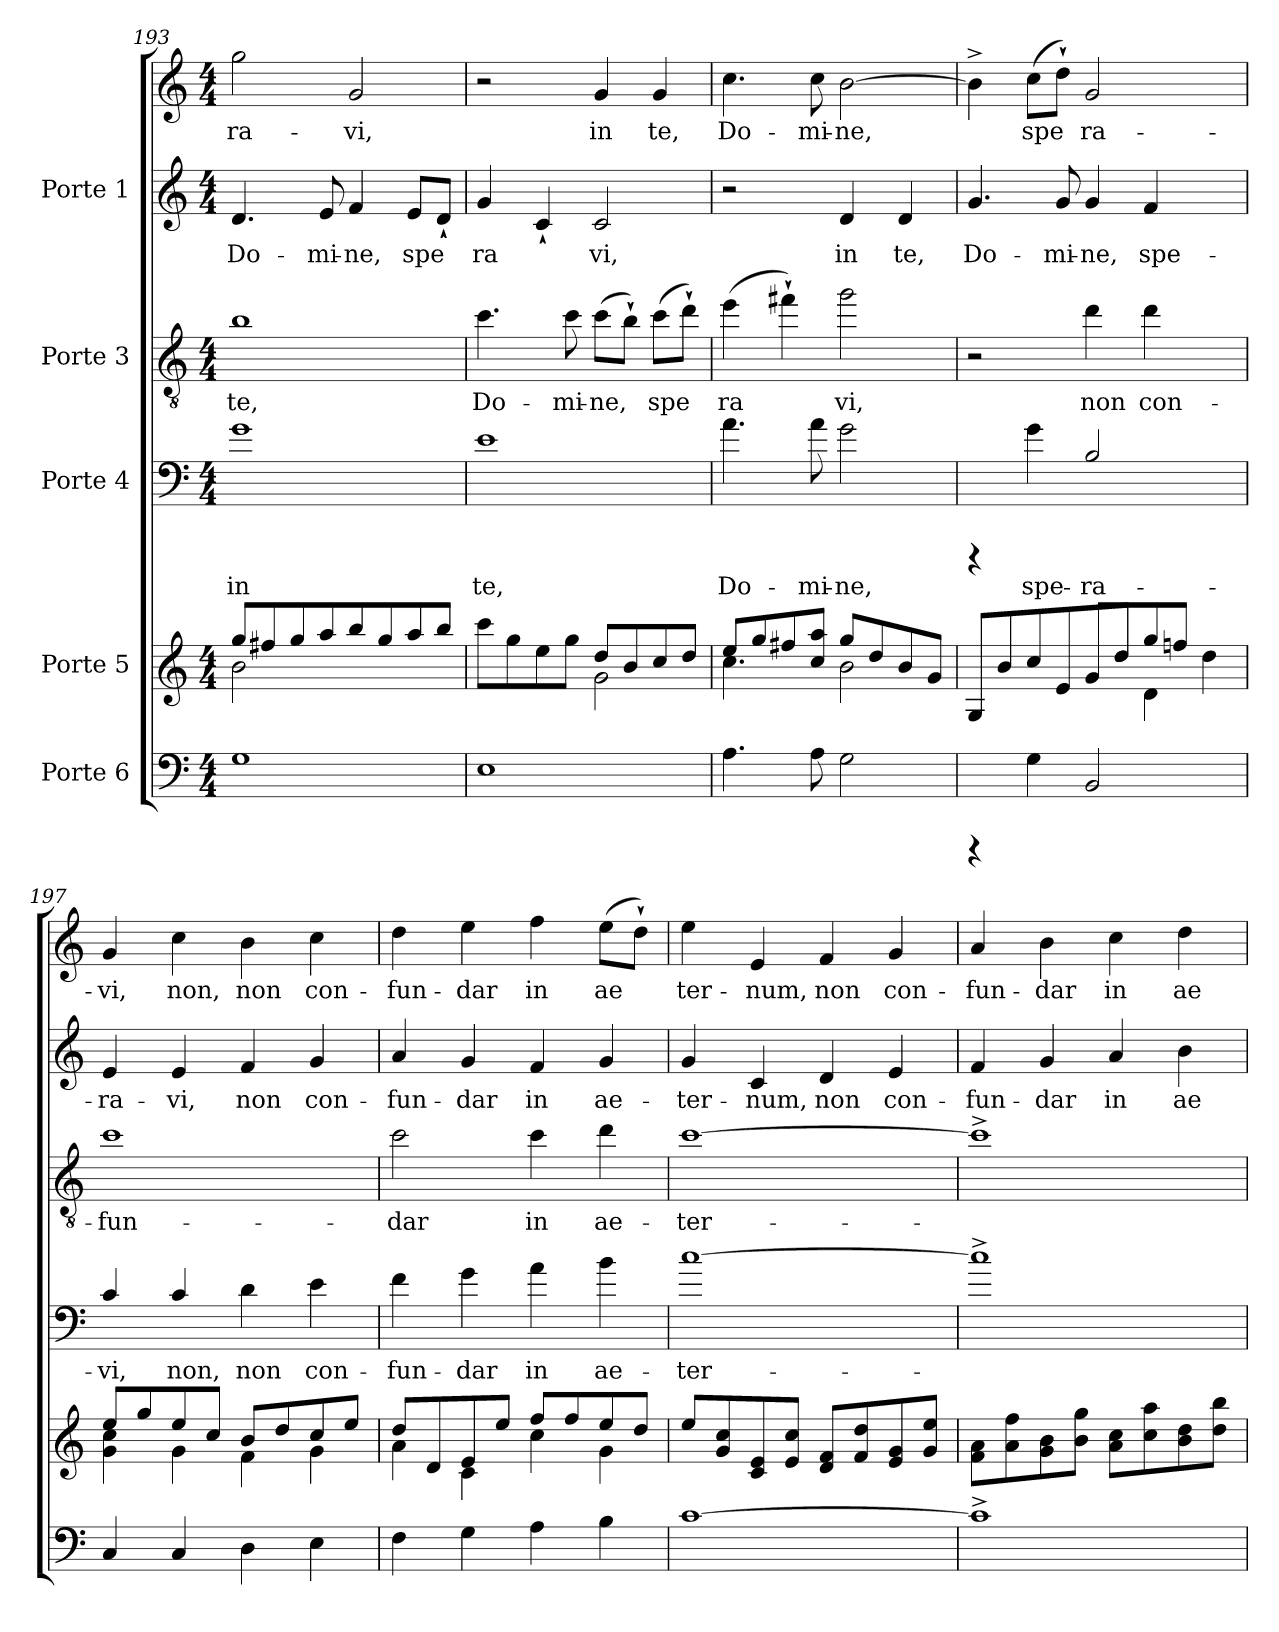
**kern	**kern	**kern	**text	**kern	**text	**kern	**text	**kern	**text
*part5	*part4	*part3	*part3	*part2	*part2	*part1	*part1	*part1	*part1
*staff6	*staff5	*staff4	*staff4	*staff3	*staff3	*staff2	*staff2	*staff1	*staff1
*I"Porte 6	*I"Porte 5	*I"Porte 4	*	*I"Porte 3	*	*I"Porte 1	*	*	*
*clefF4	*clefG2	*clefF4	*	*clefGv2	*	*clefG2	*	*clefG2	*
*	*	*ITrd7c12	*	*ITrd7c12	*	*	*	*	*
*M4/4	*M4/4	*M4/4	*	*M4/4	*	*M4/4	*	*M4/4	*
=193	=193	=193	=193	=193	=193	=193	=193	=193	=193
*	*^	*	*	*	*	*	*	*	*
!	!	!	!	!LO:LY:b	!	!LO:LY:b	!	!LO:LY:b	!	!LO:LY:b
1G	2b\	8gg/L	1G	in	1B	te,	4.d/	Do-	2gg\	ra-
.	.	8ff#X/	.	.	.	.	.	.	.	.
.	.	8gg/	.	.	.	.	.	.	.	.
!	!	!	!	!	!	!	!	!LO:LY:b	!	!
.	.	8aa/	.	.	.	.	8e/	-mi-	.	.
!	!	!	!	!	!	!	!	!LO:LY:b	!	!LO:LY:b
.	2ryy	8bb/	.	.	.	.	4f/	-ne,	2g/	-vi,
.	.	8gg/	.	.	.	.	.	.	.	.
!	!	!	!	!	!	!	!	!LO:LY:b	!	!
.	.	8aa/	.	.	.	.	8e/L	spe-	.	.
!	!	!	!	!	!	!	!	!LO:LY:b	!	!
.	.	8bb/J	.	.	.	.	8d`</J	--	.	.
!!LO:PB:g=z
=194	=194	=194	=194	=194	=194	=194	=194	=194	=194	=194
!	!	!	!	!LO:LY:b	!	!LO:LY:b	!	!LO:LY:b	!	!
1E	8ccc\L	2ryy	1E	te,	4.c\	Do-	4g/	ra-	2r	.
.	8gg\	.	.	.	.	.	.	.	.	.
!	!	!	!	!	!	!	!	!LO:LY:b	!	!
.	8ee\	.	.	.	.	.	4c`</	-	.	.
!	!	!	!	!	!	!LO:LY:b	!	!	!	!
.	8gg\J	.	.	.	8c\	-mi-	.	.	.	.
!	!	!	!	!	!	!LO:LY:b	!	!LO:LY:b	!	!LO:LY:b
.	2g\	8dd/L	.	.	(>8c\L	-ne,	2c/	vi,	4g/	-in
!	!	!	!	!	!	!LO:LY:b	!	!	!	!
.	.	8b/	.	.	8B`>\J)	.	.	.	.	.
!	!	!	!	!	!	!LO:LY:b	!	!	!	!LO:LY:b
.	.	8cc/	.	.	(>8c\L	spe-	.	.	4g/	te,
!	!	!	!	!	!	!LO:LY:b	!	!	!	!
.	.	8dd/J	.	.	8d`>\J)	--	.	.	.	.
=195	=195	=195	=195	=195	=195	=195	=195	=195	=195	=195
!	!	!	!	!LO:LY:b	!	!LO:LY:b	!	!	!	!LO:LY:b
4.A\	4.cc\	8ee/L	4.A\	Do-	(>4e\	-ra-	2r	.	4.cc\	Do-
.	.	8gg/	.	.	.	.	.	.	.	.
!	!	!	!	!	!	!LO:LY:b	!	!	!	!
.	.	8ff#X/	.	.	4f#X`>\)	-	.	.	.	.
!	!	!	!	!LO:LY:b	!	!	!	!	!	!LO:LY:b
8A\	8ryy	8aa/ 8cc/J	8A\	-mi-	.	.	.	.	8cc\	-mi-
!	!	!	!	!LO:LY:b	!	!LO:LY:b	!	!LO:LY:b	!	!LO:LY:b
2G\	2b\	8gg/L	2G\	-ne,	2g\	vi,	4d/	in	[>2b\	-ne,
.	.	8dd/	.	.	.	.	.	.	.	.
!	!	!	!	!	!	!	!	!LO:LY:b	!	!
.	.	8b/	.	.	.	.	4d/	te,	.	.
.	.	8g/J	.	.	.	.	.	.	.	.
=196	=196	=196	=196	=196	=196	=196	=196	=196	=196	=196
!	!	!	!	!	!	!	!	!LO:LY:b	!	!LO:LY:b
4rCCC	8G/L	2ryy	4rCCC	.	2r	.	4.g/	-Do-	4b^>\]	.
.	8b/	.	.	.	.	.	.	.	.	.
!	!	!	!	!LO:LY:b	!	!	!	!	!	!LO:LY:b
4G\	8cc/	.	4G\	spe-	.	.	.	.	(>8cc\L	spe-
!	!	!	!	!	!	!	!	!LO:LY:b	!	!LO:LY:b
.	4e\	.	.	.	.	.	8g/	-mi-	8dd`>\J)	-
!	!	!	!	!LO:LY:b	!	!LO:LY:b	!	!LO:LY:b	!	!LO:LY:b
2BB/	.	8g/L	2BB/	-ra-	4d\	non	4g/	-ne,	2g/	ra-
.	8dd/J	8dd/	.	.	.	.	.	.	.	.
!	!	!	!	!	!	!LO:LY:b	!	!LO:LY:b	!	!
.	4d\	8gg/	.	.	4d\	con-	4f/	spe-	.	.
.	.	8ffn/J	.	.	.	.	.	.	.	.
4ryy	4dd\	4ryy	4ryy	.	4ryy	.	4ryy	.	4ryy	.
=197	=197	=197	=197	=197	=197	=197	=197	=197	=197	=197
!	!	!	!	!LO:LY:b	!	!LO:LY:b	!	!LO:LY:b	!	!LO:LY:b
4C/	4cc\ 4g\	8ee/L	4C/	-vi,	1c	-fun-	4e/	-ra-	4g/	-vi,
.	.	8gg/	.	.	.	.	.	.	.	.
!	!	!	!	!LO:LY:b	!	!	!	!LO:LY:b	!	!LO:LY:b
4C/	4g\	8ee/	4C/	non,	.	.	4e/	-vi,	4cc\	non,
.	.	8cc/J	.	.	.	.	.	.	.	.
!	!	!	!	!LO:LY:b	!	!	!	!LO:LY:b	!	!LO:LY:b
4D\	4f\	8b/L	4D\	non	.	.	4f/	non	4b\	non
.	.	8dd/	.	.	.	.	.	.	.	.
!	!	!	!	!LO:LY:b	!	!	!	!LO:LY:b	!	!LO:LY:b
4E\	4g\	8cc/	4E\	con-	.	.	4g/	con-	4cc\	con-
.	.	8ee/J	.	.	.	.	.	.	.	.
=198	=198	=198	=198	=198	=198	=198	=198	=198	=198	=198
!	!	!	!	!LO:LY:b	!	!LO:LY:b	!	!LO:LY:b	!	!LO:LY:b
4F\	4a\	8dd/L	4F\	-fun-	2c\	-dar	4a/	-fun-	4dd\	-fun-
.	.	8d/	.	.	.	.	.	.	.	.
!	!	!	!	!LO:LY:b	!	!	!	!LO:LY:b	!	!LO:LY:b
4G\	4c\	8e/	4G\	-dar	.	.	4g/	-dar	4ee\	-dar
.	.	8ee/J	.	.	.	.	.	.	.	.
!	!	!	!	!LO:LY:b	!	!LO:LY:b	!	!LO:LY:b	!	!LO:LY:b
4A\	4cc\	8ff/L	4A\	in	4c\	in	4f/	in	4ff\	in
.	.	8ff/	.	.	.	.	.	.	.	.
!	!	!	!	!LO:LY:b	!	!LO:LY:b	!	!LO:LY:b	!	!LO:LY:b
4B\	4g\	8ee/	4B\	ae-	4d\	ae-	4g/	ae-	(>8ee\L	ae-
!	!	!	!	!	!	!	!	!	!	!LO:LY:b
.	.	8dd/J	.	.	.	.	.	.	8dd`>\J)	--
=199	=199	=199	=199	=199	=199	=199	=199	=199	=199	=199
!	!	!	!	!LO:LY:b	!	!LO:LY:b	!	!LO:LY:b	!	!LO:LY:b
*	*v	*v	*	*	*	*	*	*	*	*
[>1c	8ee/L	[>1c	-ter-	[>1c	-ter-	4g/	-ter-	4ee\	-ter-
.	8cc/ 8g/	.	.	.	.	.	.	.	.
!	!	!	!	!	!	!	!LO:LY:b	!	!LO:LY:b
.	8e/ 8c/	.	.	.	.	4c/	-num,	4e/	-num,
.	8cc/ 8e/J	.	.	.	.	.	.	.	.
!	!	!	!	!	!	!	!LO:LY:b	!	!LO:LY:b
.	8f/ 8d/L	.	.	.	.	4d/	non	4f/	non
.	8dd/ 8f/	.	.	.	.	.	.	.	.
!	!	!	!	!	!	!	!LO:LY:b	!	!LO:LY:b
.	8g/ 8e/	.	.	.	.	4e/	con-	4g/	con-
.	8ee/ 8g/J	.	.	.	.	.	.	.	.
!!LO:LB:g=z
=200	=200	=200	=200	=200	=200	=200	=200	=200	=200
!	!	!	!	!	!	!	!LO:LY:b	!	!LO:LY:b
1c^>]	8a\ 8f\L	1c^>]	.	1c^>]	.	4f/	-fun-	4a/	-fun-
.	8ff\ 8a\	.	.	.	.	.	.	.	.
!	!	!	!	!	!	!	!LO:LY:b	!	!LO:LY:b
.	8b\ 8g\	.	.	.	.	4g/	-dar	4b\	-dar
.	8gg\ 8b\J	.	.	.	.	.	.	.	.
!	!	!	!	!	!	!	!LO:LY:b	!	!LO:LY:b
.	8cc\ 8a\L	.	.	.	.	4a/	in	4cc\	in
.	8aa\ 8cc\	.	.	.	.	.	.	.	.
!	!	!	!	!	!	!	!LO:LY:b	!	!LO:LY:b
.	8dd\ 8b\	.	.	.	.	4b\	ae-	4dd\	ae-
.	8bb\ 8dd\J	.	.	.	.	.	.	.	.
=	=	=	=	=	=	=	=	=	=
*-	*-	*-	*-	*-	*-	*-	*-	*-	*-
